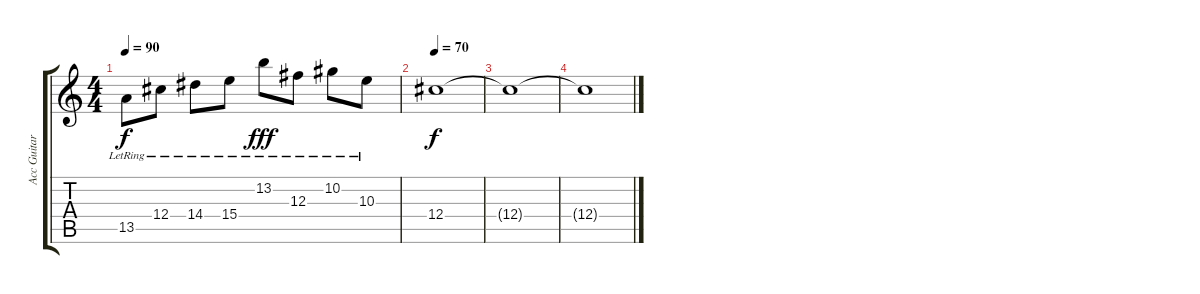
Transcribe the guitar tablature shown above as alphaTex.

\track ("Acc Guitar 2" "Acc Guitar") {instrument acousticguitarsteel}
\staff {score tabs}
\tuning (Eb4 Bb3 Gb3 Db3 Ab2 Eb2) {hide}
\ts (4 4)
\tempo 90
\clef g2
\ks c
13.5{lr}.8{dy f} 12.4{lr}.8 14.4{lr}.8 15.4{lr}.8 13.2{lr}.8{dy fff} 12.3{lr}.8 10.2{lr}.8 10.3{lr}.8 |
\tempo 70
12.4.1{dy f} |
12.4{t}.1 |
12.4{t}.1
